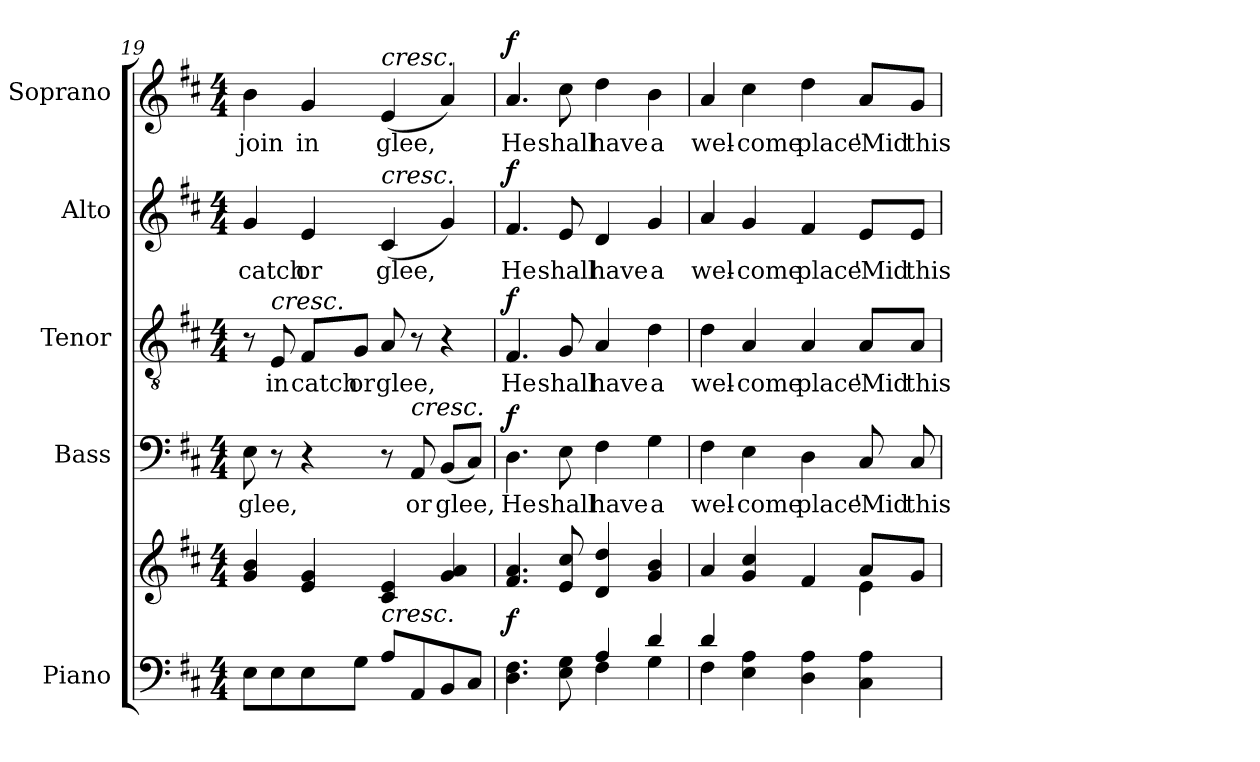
**kern	**kern	**dynam	**kern	**text	**dynam	**kern	**text	**dynam	**kern	**text	**dynam	**kern	**text	**dynam
*part5	*part5	*part5	*part4	*part4	*part4	*part3	*part3	*part3	*part2	*part2	*part2	*part1	*part1	*part1
*staff6	*staff5	*staff5/6	*staff4	*staff4	*staff4	*staff3	*staff3	*staff3	*staff2	*staff2	*staff2	*staff1	*staff1	*staff1
*I"Piano	*	*	*I"Bass	*	*	*I"Tenor	*	*	*I"Alto	*	*	*I"Soprano	*	*
*I'Pno.	*	*	*I'B.	*	*	*I'T.	*	*	*I'A.	*	*	*I'S.	*	*
*clefF4	*clefG2	*	*clefF4	*	*	*clefGv2	*	*	*clefG2	*	*	*clefG2	*	*
*	*	*	*	*	*	*ITrd7c12	*	*	*	*	*	*	*	*
*k[f#c#]	*k[f#c#]	*	*k[f#c#]	*	*	*k[f#c#]	*	*	*k[f#c#]	*	*	*k[f#c#]	*	*
*D:	*D:	*	*D:	*	*	*D:	*	*	*D:	*	*	*D:	*	*
*M4/4	*M4/4	*	*M4/4	*	*	*M4/4	*	*	*M4/4	*	*	*M4/4	*	*
=19	=19	=19	=19	=19	=19	=19	=19	=19	=19	=19	=19	=19	=19	=19
!	!	!	!	!LO:LY:b:color=#000000	!	!	!	!	!	!	!	!	!	!
!	!	!	!	!	!	!	!	!	!	!LO:LY:b:color=#000000	!	!	!	!
!	!	!	!	!	!	!	!	!	!	!	!	!	!LO:LY:b:color=#000000	!
8Ei\L	4gi/ 4bi	.	8Ei\	glee,	.	8r	.	.	4gi/	catch	.	4bi\	join	.
!	!	!	!	!	!	!LO:TX:a:i:t=cresc.	!	!	!	!	!	!	!	!
!	!	!	!	!	!	!	!LO:LY:b:color=#000000	!	!	!	!	!	!	!
8Ei\	.	.	8r	.	.	8EEi/	in	.	.	.	.	.	.	.
!	!	!	!	!	!	!	!LO:LY:b:color=#000000	!	!	!	!	!	!	!
!	!	!	!	!	!	!	!	!	!	!LO:LY:b:color=#000000	!	!	!	!
!	!	!	!	!	!	!	!	!	!	!	!	!	!LO:LY:b:color=#000000	!
8Ei\	4ei/ 4gi	.	4r	.	.	8FF#i/L	catch	.	4ei/	or	.	4gi/	in	.
!	!	!	!	!	!	!	!LO:LY:b:color=#000000	!	!	!	!	!	!	!
8Gi\J	.	.	.	.	.	8GGi/J	or	.	.	.	.	.	.	.
!	!	!	!	!	!	!	!LO:LY:b:color=#000000	!	!	!	!	!	!	!
!	!	!	!	!	!	!	!	!	!	!LO:LY:b:color=#000000	!	!	!	!
!	!	!	!	!	!	!	!	!	!	!	!	!LO:TX:a:i:t=cresc.	!	!
!	!	!	!	!	!	!	!	!	!LO:TX:a:i:t=cresc.	!	!	!	!	!
!	!LO:TX:b:i:t=cresc.	!	!	!	!	!	!	!	!	!	!	!	!	!
!	!	!	!	!	!	!	!	!	!	!	!	!	!LO:LY:b:color=#000000	!
8Ai/L	4c#i/ 4ei	.	8r	.	.	8AAi/	glee,	.	(4c#i/	glee,	.	(4ei/	glee,	.
!	!	!	!LO:TX:a:i:t=cresc.	!	!	!	!	!	!	!	!	!	!	!
!	!	!	!	!LO:LY:b:color=#000000	!	!	!	!	!	!	!	!	!	!
8AAi/	.	.	8AAi/	or	.	8r	.	.	.	.	.	.	.	.
!	!	!	!	!LO:LY:b:color=#000000	!	!	!	!	!	!	!	!	!	!
8BBi/	4gi/ 4ai	.	(8BBi/L	glee,	.	4r	.	.	4gi/)	.	.	4ai/)	.	.
8C#i/J	.	.	8C#i/J)	.	.	.	.	.	.	.	.	.	.	.
=20	=20	=20	=20	=20	=20	=20	=20	=20	=20	=20	=20	=20	=20	=20
*^	*	*	*	*	*	*	*	*	*	*	*	*	*	*
!	!	!	!	!	!LO:LY:b:color=#000000	!	!	!	!	!	!	!	!	!	!
!	!	!	!	!	!	!	!	!LO:LY:b:color=#000000	!	!	!	!	!	!	!
!	!	!	!	!	!	!	!	!	!	!	!LO:LY:b:color=#000000	!	!	!	!
!	!	!	!	!	!	!	!	!	!	!	!	!	!	!LO:LY:b:color=#000000	!
4.Di\ 4.F#i	2ryy	4.f#i/ 4.ai	f	4.Di\	He	f	4.FF#i/	He	f	4.f#i/	He	f	4.ai/	He	f
!	!	!	!	!	!LO:LY:b:color=#000000	!	!	!	!	!	!	!	!	!	!
!	!	!	!	!	!	!	!	!LO:LY:b:color=#000000	!	!	!	!	!	!	!
!	!	!	!	!	!	!	!	!	!	!	!LO:LY:b:color=#000000	!	!	!	!
!	!	!	!	!	!	!	!	!	!	!	!	!	!	!LO:LY:b:color=#000000	!
8Ei\ 8Gi	.	8ei/ 8cc#i	.	8Ei\	shall	.	8GGi/	shall	.	8ei/	shall	.	8cc#i\	shall	.
!	!	!	!	!	!LO:LY:b:color=#000000	!	!	!	!	!	!	!	!	!	!
!	!	!	!	!	!	!	!	!LO:LY:b:color=#000000	!	!	!	!	!	!	!
!	!	!	!	!	!	!	!	!	!	!	!LO:LY:b:color=#000000	!	!	!	!
!	!	!	!	!	!	!	!	!	!	!	!	!	!	!LO:LY:b:color=#000000	!
4Ai/	4F#i\	4di/ 4ddi	.	4F#i\	have	.	4AAi/	have	.	4di/	have	.	4ddi\	have	.
!	!	!	!	!	!LO:LY:b:color=#000000	!	!	!	!	!	!	!	!	!	!
!	!	!	!	!	!	!	!	!LO:LY:b:color=#000000	!	!	!	!	!	!	!
!	!	!	!	!	!	!	!	!	!	!	!LO:LY:b:color=#000000	!	!	!	!
!	!	!	!	!	!	!	!	!	!	!	!	!	!	!LO:LY:b:color=#000000	!
4di/	4Gi\	4gi/ 4bi	.	4Gi\	a	.	4Di\	a	.	4gi/	a	.	4bi\	a	.
=21	=21	=21	=21	=21	=21	=21	=21	=21	=21	=21	=21	=21	=21	=21	=21
*	*	*^	*	*	*	*	*	*	*	*	*	*	*	*	*
!	!	!	!	!	!	!LO:LY:b:color=#000000	!	!	!	!	!	!	!	!	!	!
!	!	!	!	!	!	!	!	!	!LO:LY:b:color=#000000	!	!	!	!	!	!	!
!	!	!	!	!	!	!	!	!	!	!	!	!LO:LY:b:color=#000000	!	!	!	!
!	!	!	!	!	!	!	!	!	!	!	!	!	!	!	!LO:LY:b:color=#000000	!
4di/	4F#i\	4ai/	2.ryy	.	4F#i\	wel-	.	4Di\	wel-	.	4ai/	wel-	.	4ai/	wel-	.
!	!	!	!	!	!	!LO:LY:b:color=#000000	!	!	!	!	!	!	!	!	!	!
!	!	!	!	!	!	!	!	!	!LO:LY:b:color=#000000	!	!	!	!	!	!	!
!	!	!	!	!	!	!	!	!	!	!	!	!LO:LY:b:color=#000000	!	!	!	!
!	!	!	!	!	!	!	!	!	!	!	!	!	!	!	!LO:LY:b:color=#000000	!
4Ei\ 4Ai	2.ryy	4gi/ 4cc#i	.	.	4Ei\	-come	.	4AAi/	-come	.	4gi/	-come	.	4cc#i\	-come	.
!	!	!	!	!	!	!LO:LY:b:color=#000000	!	!	!	!	!	!	!	!	!	!
!	!	!	!	!	!	!	!	!	!LO:LY:b:color=#000000	!	!	!	!	!	!	!
!	!	!	!	!	!	!	!	!	!	!	!	!LO:LY:b:color=#000000	!	!	!	!
!	!	!	!	!	!	!	!	!	!	!	!	!	!	!	!LO:LY:b:color=#000000	!
4Di\ 4Ai	.	4f#i/	.	.	4Di\	place	.	4AAi/	place	.	4f#i/	place	.	4ddi\	place	.
!	!	!	!	!	!	!LO:LY:b:color=#000000	!	!	!	!	!	!	!	!	!	!
!	!	!	!	!	!	!	!	!	!LO:LY:b:color=#000000	!	!	!	!	!	!	!
!	!	!	!	!	!	!	!	!	!	!	!	!LO:LY:b:color=#000000	!	!	!	!
!	!	!	!	!	!	!	!	!	!	!	!	!	!	!	!LO:LY:b:color=#000000	!
4C#i\ 4Ai	.	8ai/L	4ei\	.	8C#i/	'Mid	.	8AAi/L	'Mid	.	8ei/L	'Mid	.	8ai/L	'Mid	.
!	!	!	!	!	!	!LO:LY:b:color=#000000	!	!	!	!	!	!	!	!	!	!
!	!	!	!	!	!	!	!	!	!LO:LY:b:color=#000000	!	!	!	!	!	!	!
!	!	!	!	!	!	!	!	!	!	!	!	!LO:LY:b:color=#000000	!	!	!	!
!	!	!	!	!	!	!	!	!	!	!	!	!	!	!	!LO:LY:b:color=#000000	!
.	.	8gi/J	.	.	8C#i/	this	.	8AAi/J	this	.	8ei/J	this	.	8gi/J	this	.
*v	*v	*	*	*	*	*	*	*	*	*	*	*	*	*	*	*
*	*v	*v	*	*	*	*	*	*	*	*	*	*	*	*	*
=	=	=	=	=	=	=	=	=	=	=	=	=	=	=
*-	*-	*-	*-	*-	*-	*-	*-	*-	*-	*-	*-	*-	*-	*-
